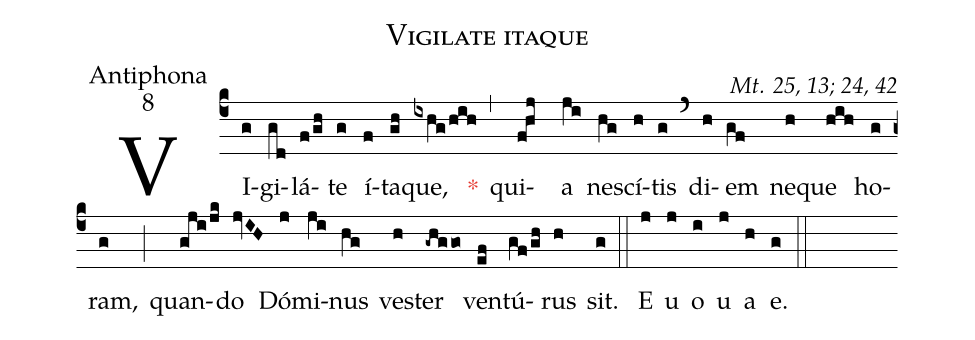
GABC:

name:Vigilate itaque;
office-part:Antiphona;
mode:8;
commentary:Mt. 25, 13; 24, 42;
%%
(c4) VI(g)gi(gd)lá(f!/gh)te(g) í(f)ta(gh)que,(ixhg!/hih) <c>*</c>(,) qui(fhj )a(ji) ne(hg)scí(h)tis(g) (`) di(h)em(gf) ne(h)que(hih) ho(g)ram,(g) (;) quan(gji!/jk)do(jvIH) Dó(j)mi(ji)nus(hg) ve(h)ster(-ghg!/go<) ven(ef)tú(gf!/gh)rus(h) sit.(g) (::) E(j) u(j) o(i) u(j) a(h) e.(g) (::)
